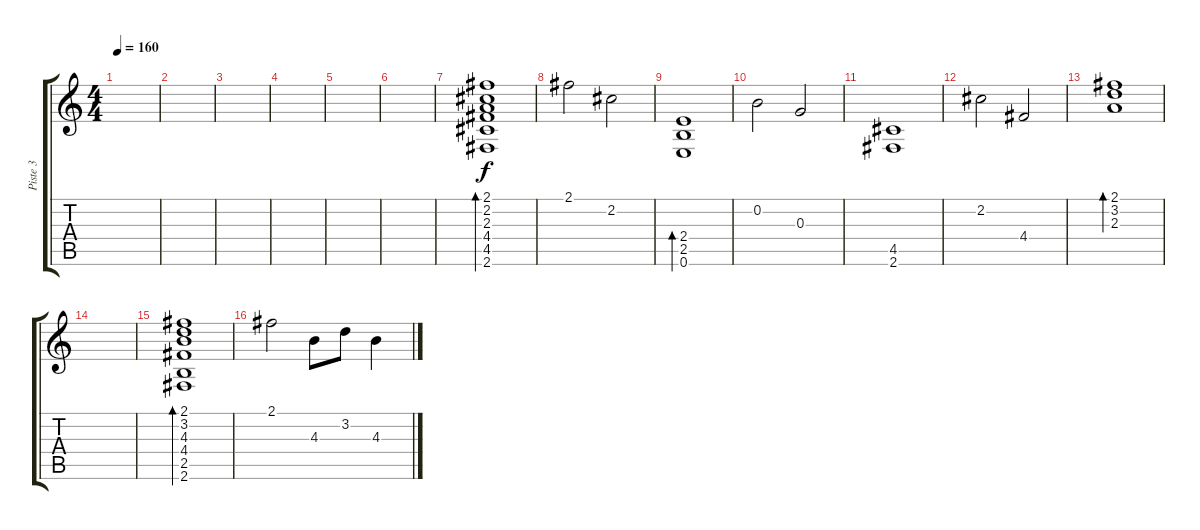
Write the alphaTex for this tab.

\track ("Piste 3" "Piste 3") {instrument acousticguitarsteel}
\staff {score tabs}
\tuning (E4 B3 G3 D3 A2 E2) {hide}
\ts (4 4)
\tempo 160
\clef g2
\ks c
|
|
|
|
|
|
(2.1 2.2 2.3 4.4 4.5 2.6).1{bd 120 instrument acousticguitarsteel} |
2.1.2 2.2.2 |
(2.4 2.5 0.6).1{bd 240} |
0.2.2 0.3.2 |
(4.5 2.6).1 |
2.2.2 4.4.2 |
(2.1 3.2 2.3).1{bd 240} |
|
(2.1 3.2 4.3 4.4 2.5 2.6).1{bd 240} |
2.1.2 4.3.8 3.2.8 4.3.4
